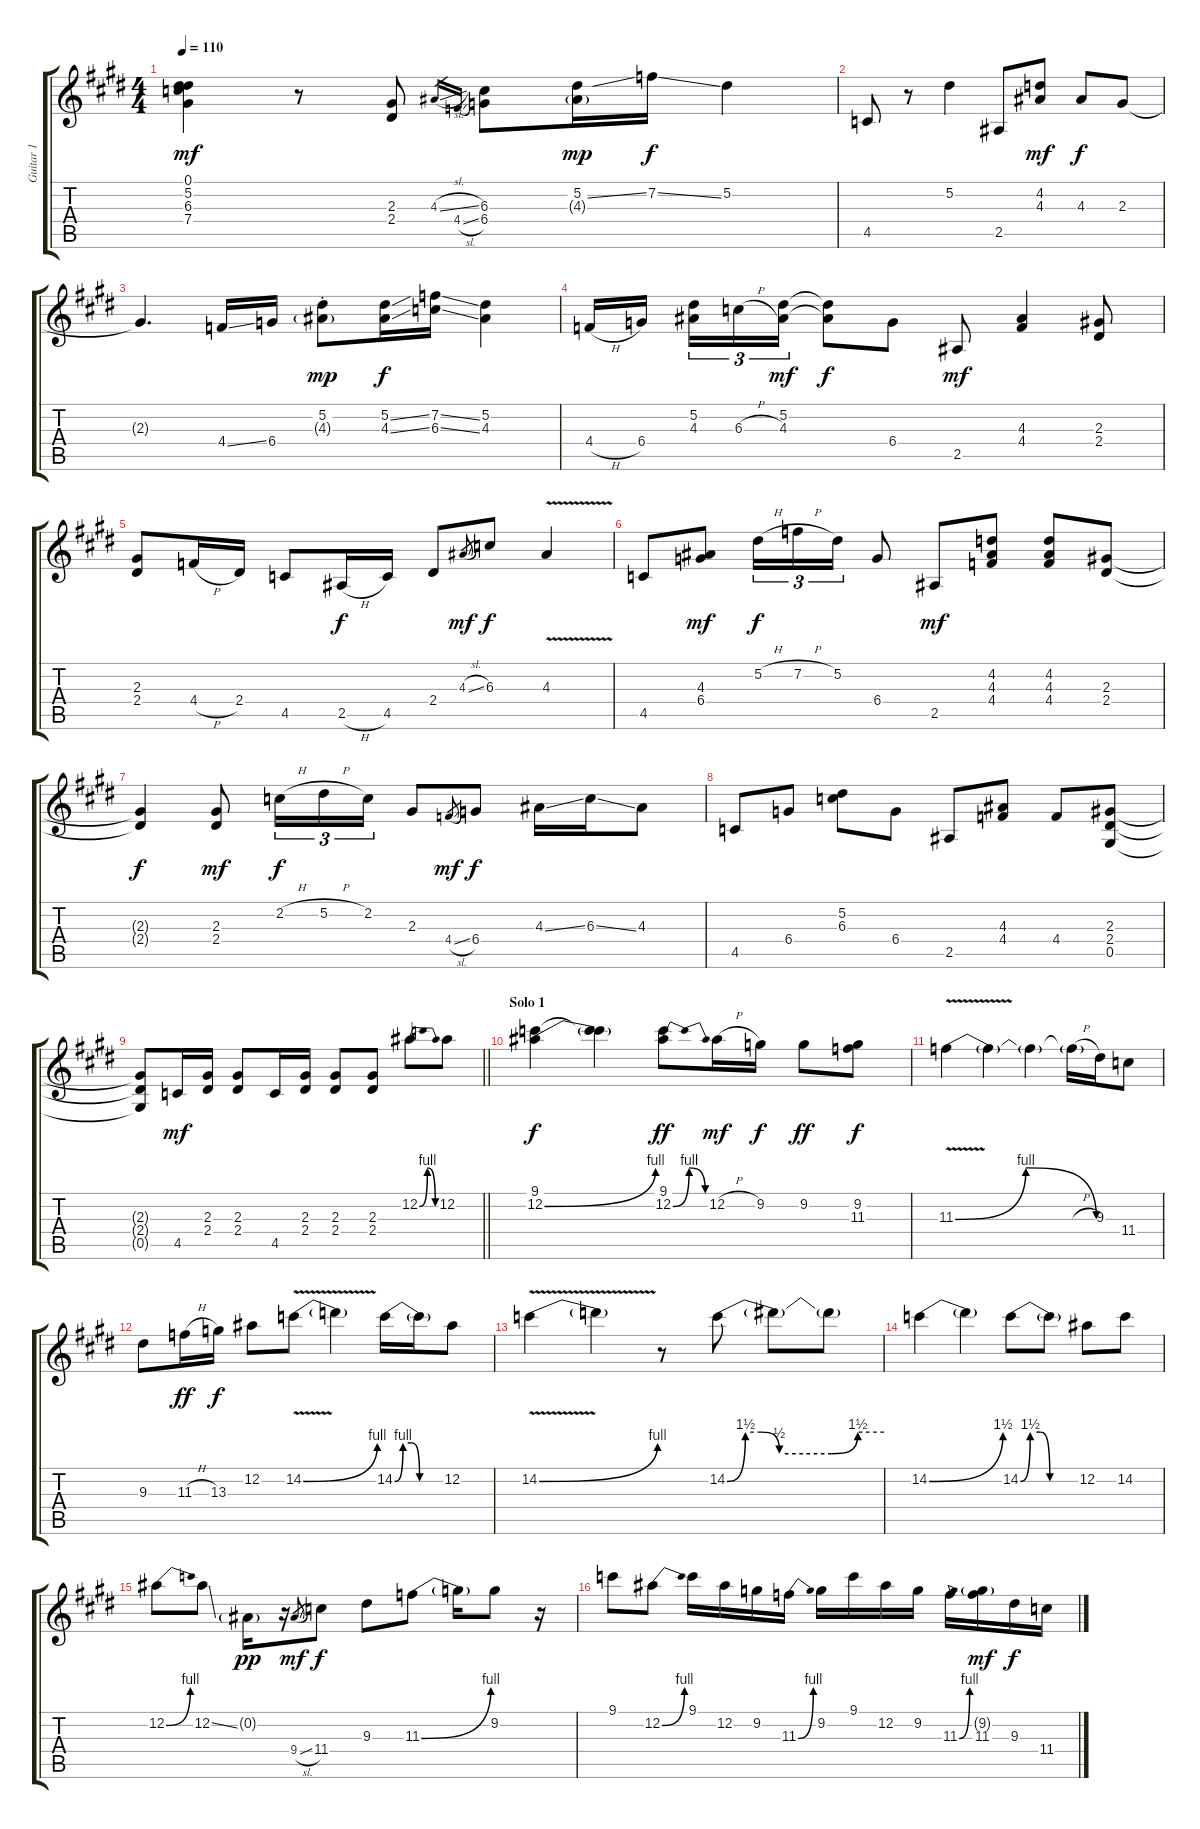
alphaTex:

\track ("Guitar 1" "Guitar 1") {instrument overdrivenguitar}
\staff {score tabs}
\tuning (Eb4 Bb3 Gb3 Db3 Ab2 Eb2) {hide}
\ts (4 4)
\tempo 110
\clef g2
\ks c#minor
(0.1 5.2 6.3 7.4).4{dy mf} r.8 (2.3 2.4).8 4.3{sl}.16{gr} 4.4{sl}.16{gr} (6.3 6.4).8 (5.2{ss} 4.3{g}).16{dy mp} 7.2{ss}.16{dy f} 5.2.4 |
4.5.8 r.8 5.2.4 2.5.8 (4.2 4.3).8{dy mf} 4.3.8{dy f} 2.3.8 |
2.3{t}.4{d} 4.4{ss}.16 6.4.16 (5.2{st} 4.3{g}).8{dy mp} (5.2{ss} 4.3{ss}).16{dy f} (7.2{ss} 6.3{ss}).16 (5.2 4.3).4 |
4.4{h}.16 6.4.16{beam splitsecondary} (5.2 4.3).16{tu (3 2)} 6.3{h}.16{tu (3 2)} (5.2 4.3).16{tu (3 2) dy mf} (5.2{t} 4.3{t}).8{dy f} 6.4.8 2.5.8{dy mf} (4.3 4.4).4 (2.3 2.4).8 |
(2.3 2.4).8 4.4{h}.16 2.4.16 4.5.8 2.5{h}.16{dy f} 4.5.16 2.4.8 4.3{sl}.8{gr dy mf} 6.3.8{dy f} 4.3{v}.4 |
4.5.8 (4.3 6.4).8{dy mf} 5.2{h}.16{tu (3 2) dy f} 7.2{h}.16{tu (3 2)} 5.2.16{tu (3 2)} 6.4.8 2.5.8{dy mf} (4.2 4.3 4.4).8 (4.2 4.3 4.4).8 (2.3 2.4).8 |
(2.3{t} 2.4{t}).4{dy f} (2.3 2.4).8{dy mf} 2.2{h}.16{tu (3 2) dy f} 5.2{h}.16{tu (3 2)} 2.2.16{tu (3 2)} 2.3.8 4.4{sl}.8{gr dy mf} 6.4.8{dy f} 4.3{ss}.16 6.3{ss}.16 4.3.8 |
4.5.8 6.4.8 (5.2 6.3).8 6.4.8 2.5.8 (4.3 4.4).8 4.4.8 (2.3 2.4 0.5).8 |
\barLineRight lightlight
(2.3{t} 2.4{t} 0.5{t}).8 4.5.16{dy mf} (2.3 2.4).16 (2.3 2.4).8 4.5.16 (2.3 2.4).16 (2.3 2.4).8 (2.3 2.4).8 12.2{be (bendrelease 0 0 10 4 20 4 60 0)}.8{instrument overdrivenguitar} 12.2.8 |
\section ("" "Solo 1")
(9.1 12.2{be (bend 0 0 60 4)}).4{dy f volume 14 instrument overdrivenguitar} (9.1{t} 12.2{t}).4 (9.1 12.2{be (bendrelease 0 0 15 4 30 4 60 0)}).8{dy ff} 12.2{h}.16{dy mf} 9.2.16{dy f} 9.2.8{dy ff} (9.2 11.3).8{dy f} |
11.3{be (bendrelease 0 0 10 4 45 4 60 0) v}.4 11.3{t}.4 11.3{t}.4 11.3{h t}.16 9.3.16 11.4.8 |
9.3.8 11.3{h}.16{dy ff} 13.3.16{dy f} 12.2.8 14.2{be (bend 0 0 60 4) v}.8 14.2{t}.4 14.2{be (custom 0 0 10 4 20 4 30 0 60 0)}.16 14.2{t}.16 12.2.8 |
14.2{be (bend 0 0 60 4) v}.4 14.2{t}.4 r.8 14.2{be (custom 0 0 7 6 13 6 20 2 40 2 50 6 60 6)}.8 14.2{t}.8 14.2{t}.8 |
14.2{be (bend 0 0 60 6)}.4 14.2{t}.4 14.2{be (custom 0 0 10 6 20 6 30 0 60 0)}.8 14.2{t}.8 12.2.8 14.2.8 |
12.2{be (bend 0 0 60 4)}.8 12.2{ss}.8 0.2{g}.16{dy pp} r.16 9.4{sl}.8{gr dy mf} 11.4.8{dy f} 9.3.8 11.3{be (bend 0 0 60 4)}.8 11.3{t}.16 9.2.8 r.16 |
9.1.8 12.2{be (bend 0 0 60 4)}.8 9.1.16 12.2.16 9.2.16 11.3{be (bend 0 0 60 4)}.16 9.2.16 9.1.16 12.2.16 9.2.16 11.3{be (bend 0 0 60 4)}.16 (9.2{g} 11.3).16{dy mf} 9.3.16{dy f} 11.4.16
